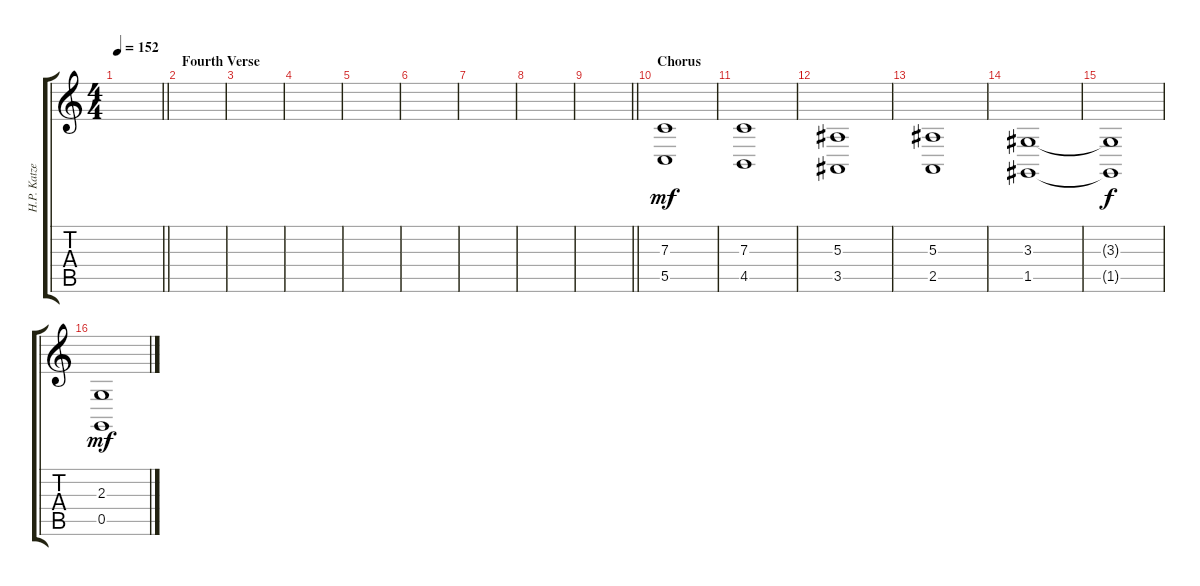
\track ("H.P. Katzenburg" "H.P. Katze") {instrument stringensemble1}
\staff {score tabs}
\tuning (D4 A3 F3 C3 G2 D2) {hide}
\ts (4 4)
\tempo 152
\clef g2
\barLineRight lightlight
\ks c
|
\section ("" "Fourth Verse")
|
|
|
|
|
|
|
\barLineRight lightlight
|
\section ("" "Chorus")
(7.3 5.5).1{dy mf} |
(7.3 4.5).1 |
(5.3 3.5).1 |
(5.3 2.5).1 |
(3.3 1.5).1 |
(3.3{t} 1.5{t}).1{dy f} |
(2.3 0.5).1{dy mf}
